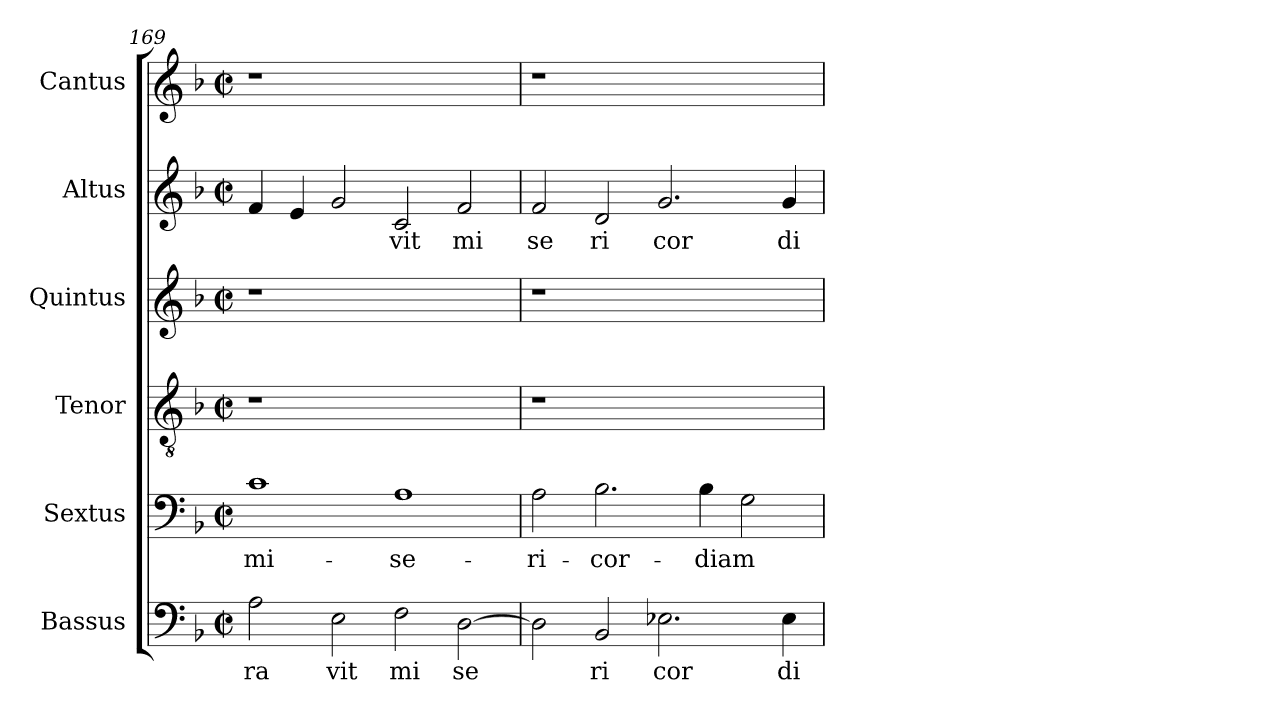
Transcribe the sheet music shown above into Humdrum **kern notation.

**kern	**text	**kern	**text	**kern	**kern	**kern	**text	**kern
*part6	*part6	*part5	*part5	*part4	*part3	*part2	*part2	*part1
*staff6	*staff6	*staff5	*staff5	*staff4	*staff3	*staff2	*staff2	*staff1
*I"Bassus	*	*I"Sextus	*	*I"Tenor	*I"Quintus	*I"Altus	*	*I"Cantus
*I'Bassus	*	*I'Sextus	*	*I'Tenor	*I'Quintus	*I'Altus	*	*I'Cantus
*clefF4	*	*clefF4	*	*clefGv2	*clefG2	*clefG2	*	*clefG2
*k[b-]	*	*k[b-]	*	*k[b-]	*k[b-]	*k[b-]	*	*k[b-]
*F:	*	*F:	*	*F:	*F:	*F:	*	*F:
*M2/2	*	*M2/2	*	*M2/2	*M2/2	*M2/2	*	*M2/2
*met(c|)	*	*met(c|)	*	*met(c|)	*met(c|)	*met(c|)	*	*met(c|)
=169	=169	=169	=169	=169	=169	=169	=169	=169
!	!LO:LY:b:cj	!	!LO:LY:b:cj	!	!	!	!LO:LY:b:cj	!
2A\	ra	1c	mi-	1r	1r	4f/	.	1r
!	!	!	!	!	!	!	!LO:LY:b:cj	!
.	.	.	.	.	.	4e/	.	.
!	!LO:LY:b:cj	!	!	!	!	!	!LO:LY:b:cj	!
2E\	vit	.	.	.	.	2g/	.	.
!	!LO:LY:b:cj	!	!LO:LY:b:cj	!	!	!	!LO:LY:b:cj	!
2F\	mi	1A	-se-	1ryy	1ryy	2c/	vit	1ryy
!	!LO:LY:b:cj	!	!	!	!	!	!LO:LY:b:cj	!
[>2D\	se	.	.	.	.	2f/	mi	.
=170	=170	=170	=170	=170	=170	=170	=170	=170
!	!LO:LY:b:cj	!	!LO:LY:b:cj	!	!	!	!LO:LY:b:cj	!
2D\]	.	2A\	-ri-	1r	1r	2f/	se	1r
!	!LO:LY:b:cj	!	!LO:LY:b:cj	!	!	!	!LO:LY:b:cj	!
2BB-/	ri	2.B-\	-cor-	.	.	2d/	ri	.
!	!LO:LY:b:cj	!	!	!	!	!	!LO:LY:b:cj	!
2.E-X\	cor	.	.	1ryy	1ryy	2.g/	cor	1ryy
!	!	!	!LO:LY:b:cj	!	!	!	!	!
.	.	4B-\	-diam	.	.	.	.	.
!	!	!	!LO:LY:b:cj	!	!	!	!	!
.	.	2G\	.	.	.	.	.	.
!	!LO:LY:b:cj	!	!	!	!	!	!LO:LY:b:cj	!
4E-\	di	.	.	.	.	4g/	di	.
=	=	=	=	=	=	=	=	=
*-	*-	*-	*-	*-	*-	*-	*-	*-
